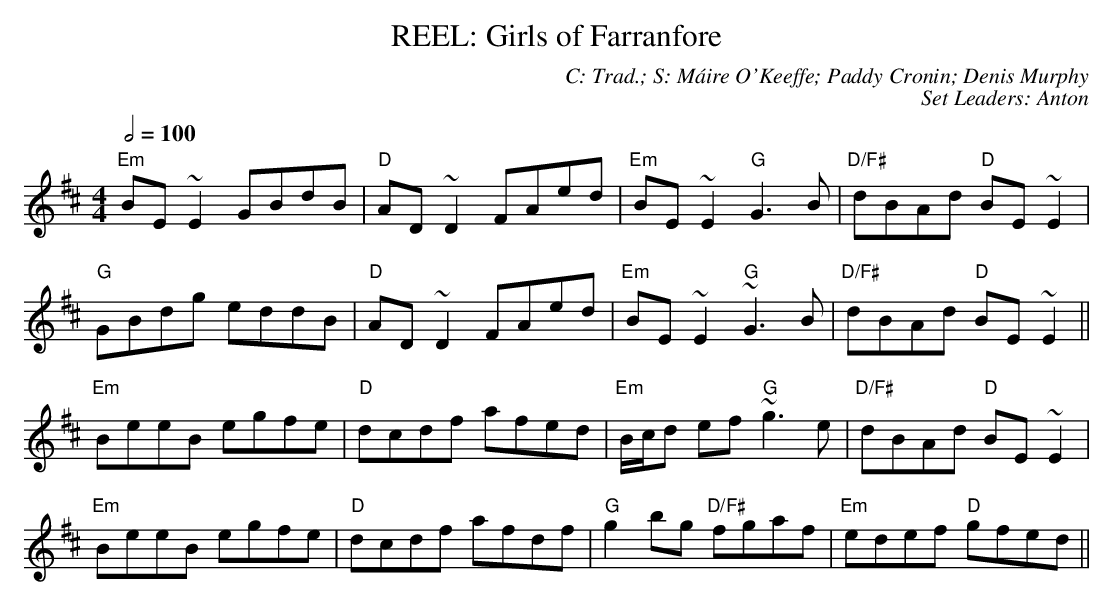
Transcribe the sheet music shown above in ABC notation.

X:1
T: REEL: Girls of Farranfore
C: C: Trad.; S: Máire O'Keeffe; Paddy Cronin; Denis Murphy
C: Set Leaders: Anton
M: 4/4
L: 1/8
Q: 1/2=100
K: Edor
"Em"BE~E2 GBdB|"D"AD~D2 FAed|"Em"BE~E2 "G"G3B|"D/F#"dBAd "D"BE~E2|
"G"GBdg eddB|"D"AD~D2 FAed|"Em"BE~E2 "G"~G3B|"D/F#"dBAd "D"BE~E2||
"Em"BeeB egfe|"D"dcdf afed|"Em"B/c/d ef "G"~g3e|"D/F#"dBAd "D"BE~E2|
"Em"BeeB egfe|"D"dcdf afdf|"G"g2bg "D/F#"fgaf|"Em"edef "D"gfed||
